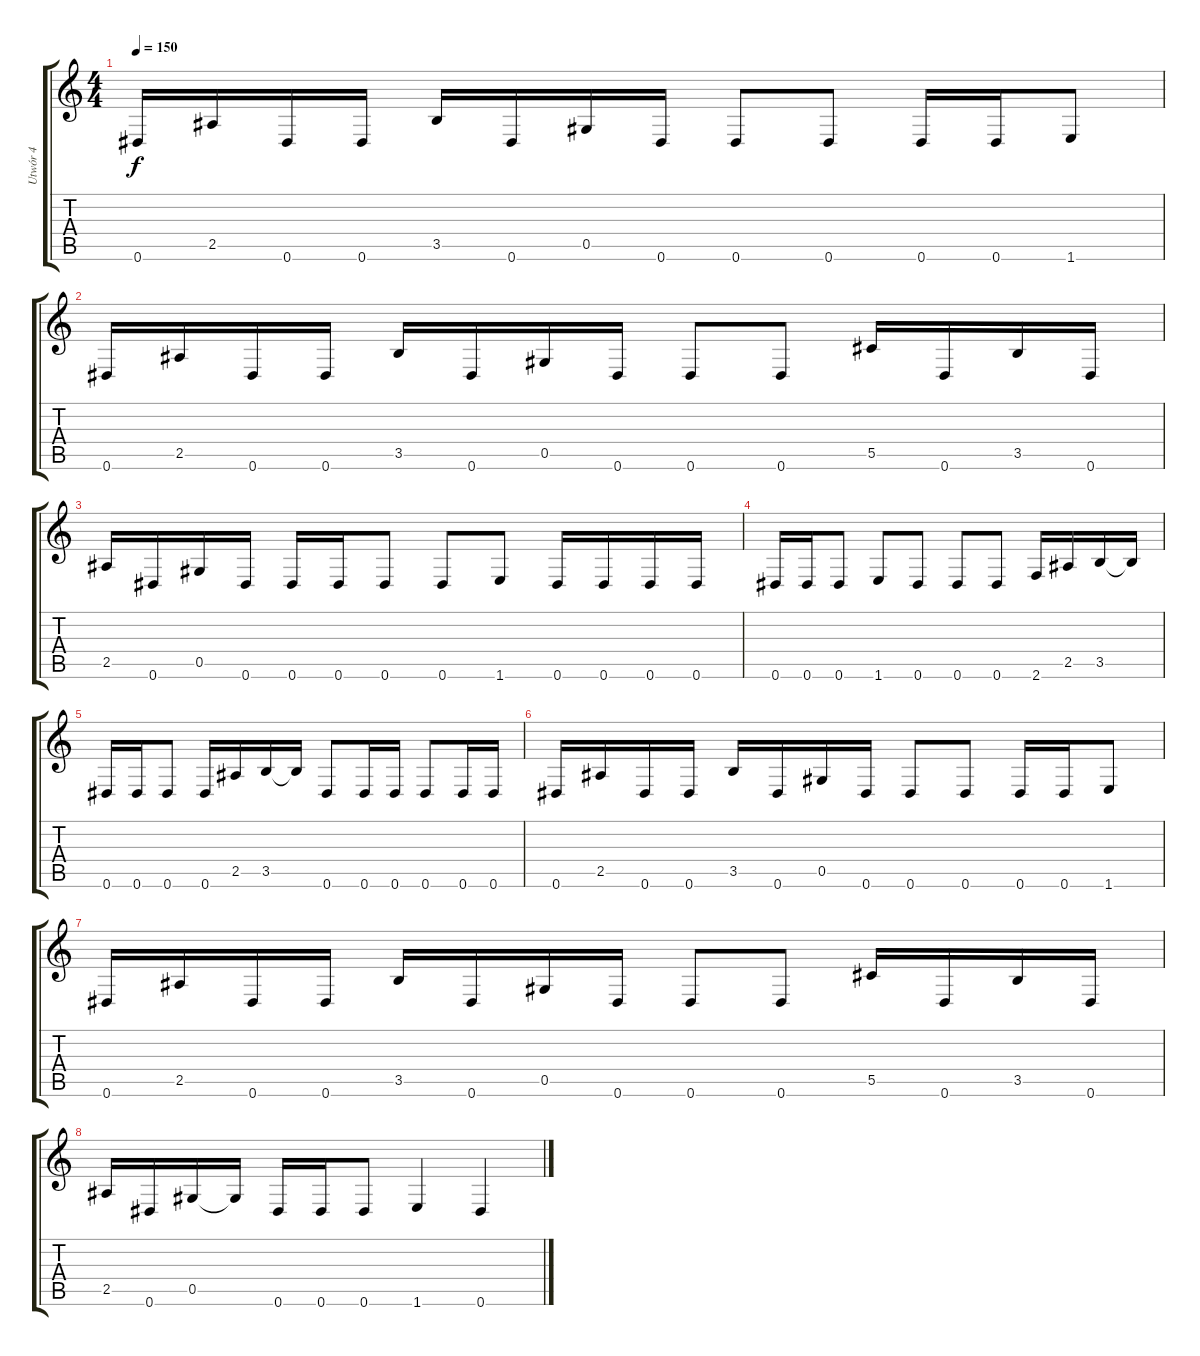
\track ("Utwór 4" "Utwór 4") {instrument electricbassfinger}
\staff {score tabs}
\tuning (Eb4 Bb3 Gb3 Db3 Ab2 Eb2) {hide}
\ts (4 4)
\tempo 150
\clef g2
\ks c
0.6.16{dy f} 2.5.16 0.6.16 0.6.16 3.5.16 0.6.16 0.5.16 0.6.16 0.6.8 0.6.8 0.6.16 0.6.16 1.6.8 |
0.6.16 2.5.16 0.6.16 0.6.16 3.5.16 0.6.16 0.5.16 0.6.16 0.6.8 0.6.8 5.5.16 0.6.16 3.5.16 0.6.16 |
2.5.16 0.6.16 0.5.16 0.6.16 0.6.16 0.6.16 0.6.8 0.6.8 1.6.8 0.6.16 0.6.16 0.6.16 0.6.16 |
0.6.16 0.6.16 0.6.8 1.6.8 0.6.8 0.6.8 0.6.8 2.6.16 2.5.16 3.5.16 3.5{t}.16 |
0.6.16 0.6.16 0.6.8 0.6.16 2.5.16 3.5.16 3.5{t}.16 0.6.8 0.6.16 0.6.16 0.6.8 0.6.16 0.6.16 |
0.6.16 2.5.16 0.6.16 0.6.16 3.5.16 0.6.16 0.5.16 0.6.16 0.6.8 0.6.8 0.6.16 0.6.16 1.6.8 |
0.6.16 2.5.16 0.6.16 0.6.16 3.5.16 0.6.16 0.5.16 0.6.16 0.6.8 0.6.8 5.5.16 0.6.16 3.5.16 0.6.16 |
2.5.16 0.6.16 0.5.16 0.5{t}.16 0.6.16 0.6.16 0.6.8 1.6.4 0.6.4
